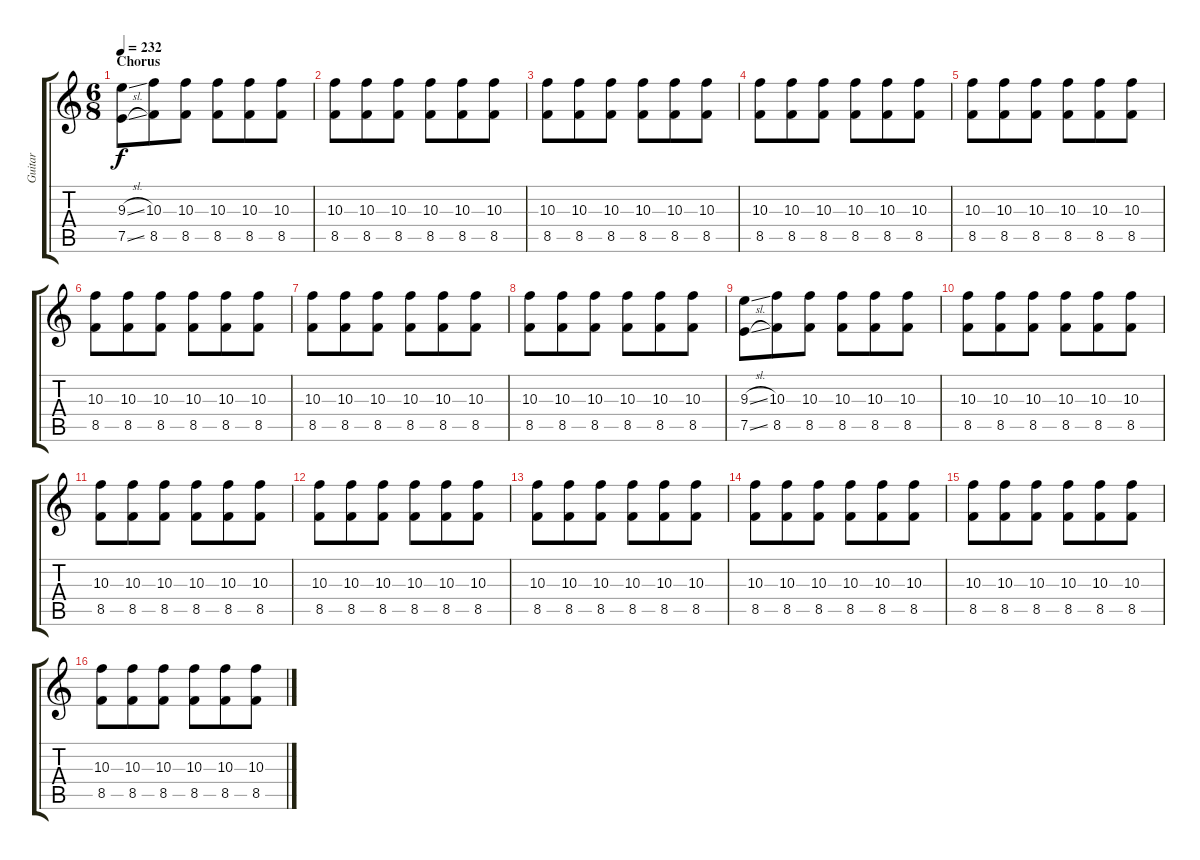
\track ("Guitar" "Guitar") {instrument distortionguitar}
\staff {score tabs}
\tuning (E4 B3 G3 D3 A2 D2) {hide}
\ts (6 8)
\section ("" "Chorus")
\tempo 232
\clef g2
\ks c
(9.3{sl} 7.5{sl}).8{dy f volume 10} (10.3 8.5).8 (10.3 8.5).8 (10.3 8.5).8 (10.3 8.5).8 (10.3 8.5).8 |
(10.3 8.5).8 (10.3 8.5).8 (10.3 8.5).8 (10.3 8.5).8 (10.3 8.5).8 (10.3 8.5).8 |
(10.3 8.5).8 (10.3 8.5).8 (10.3 8.5).8 (10.3 8.5).8 (10.3 8.5).8 (10.3 8.5).8 |
(10.3 8.5).8 (10.3 8.5).8 (10.3 8.5).8 (10.3 8.5).8 (10.3 8.5).8 (10.3 8.5).8 |
(10.3 8.5).8 (10.3 8.5).8 (10.3 8.5).8 (10.3 8.5).8 (10.3 8.5).8 (10.3 8.5).8 |
(10.3 8.5).8 (10.3 8.5).8 (10.3 8.5).8 (10.3 8.5).8 (10.3 8.5).8 (10.3 8.5).8 |
(10.3 8.5).8 (10.3 8.5).8 (10.3 8.5).8 (10.3 8.5).8 (10.3 8.5).8 (10.3 8.5).8 |
(10.3 8.5).8 (10.3 8.5).8 (10.3 8.5).8 (10.3 8.5).8 (10.3 8.5).8 (10.3 8.5).8 |
(9.3{sl} 7.5{sl}).8 (10.3 8.5).8 (10.3 8.5).8 (10.3 8.5).8 (10.3 8.5).8 (10.3 8.5).8 |
(10.3 8.5).8 (10.3 8.5).8 (10.3 8.5).8 (10.3 8.5).8 (10.3 8.5).8 (10.3 8.5).8 |
(10.3 8.5).8 (10.3 8.5).8 (10.3 8.5).8 (10.3 8.5).8 (10.3 8.5).8 (10.3 8.5).8 |
(10.3 8.5).8 (10.3 8.5).8 (10.3 8.5).8 (10.3 8.5).8 (10.3 8.5).8 (10.3 8.5).8 |
(10.3 8.5).8 (10.3 8.5).8 (10.3 8.5).8 (10.3 8.5).8 (10.3 8.5).8 (10.3 8.5).8 |
(10.3 8.5).8 (10.3 8.5).8 (10.3 8.5).8 (10.3 8.5).8 (10.3 8.5).8 (10.3 8.5).8 |
(10.3 8.5).8 (10.3 8.5).8 (10.3 8.5).8 (10.3 8.5).8 (10.3 8.5).8 (10.3 8.5).8 |
(10.3 8.5).8 (10.3 8.5).8 (10.3 8.5).8 (10.3 8.5).8 (10.3 8.5).8 (10.3 8.5).8
